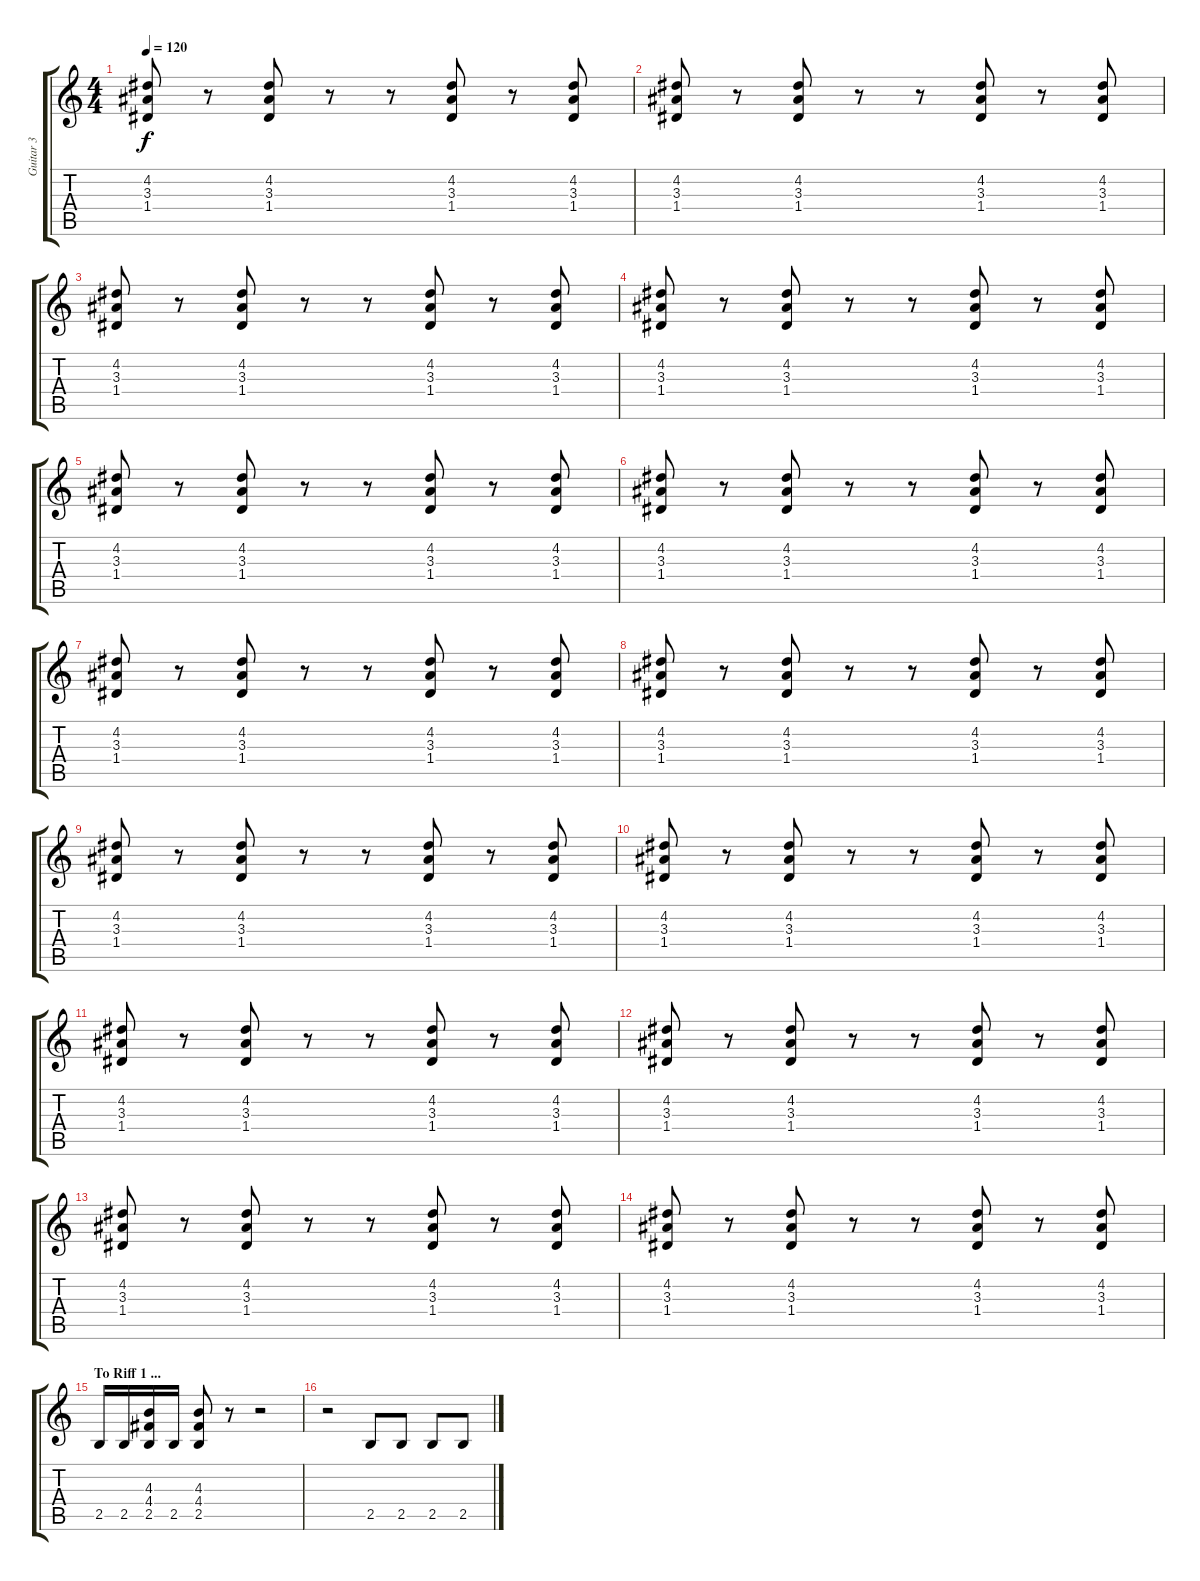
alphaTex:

\track ("Guitar 3" "Guitar 3") {instrument distortionguitar}
\staff {score tabs}
\tuning (E4 B3 G3 D3 A2 E2) {hide}
\ts (4 4)
\tempo 120
\clef g2
\ks c
(4.2 3.3 1.4).8{dy f} r.8 (4.2 3.3 1.4).8 r.8 r.8 (4.2 3.3 1.4).8 r.8 (4.2 3.3 1.4).8 |
(4.2 3.3 1.4).8 r.8 (4.2 3.3 1.4).8 r.8 r.8 (4.2 3.3 1.4).8 r.8 (4.2 3.3 1.4).8 |
(4.2 3.3 1.4).8 r.8 (4.2 3.3 1.4).8 r.8 r.8 (4.2 3.3 1.4).8 r.8 (4.2 3.3 1.4).8 |
(4.2 3.3 1.4).8 r.8 (4.2 3.3 1.4).8 r.8 r.8 (4.2 3.3 1.4).8 r.8 (4.2 3.3 1.4).8 |
(4.2 3.3 1.4).8 r.8 (4.2 3.3 1.4).8 r.8 r.8 (4.2 3.3 1.4).8 r.8 (4.2 3.3 1.4).8 |
(4.2 3.3 1.4).8 r.8 (4.2 3.3 1.4).8 r.8 r.8 (4.2 3.3 1.4).8 r.8 (4.2 3.3 1.4).8 |
(4.2 3.3 1.4).8 r.8 (4.2 3.3 1.4).8 r.8 r.8 (4.2 3.3 1.4).8 r.8 (4.2 3.3 1.4).8 |
(4.2 3.3 1.4).8 r.8 (4.2 3.3 1.4).8 r.8 r.8 (4.2 3.3 1.4).8 r.8 (4.2 3.3 1.4).8 |
(4.2 3.3 1.4).8 r.8 (4.2 3.3 1.4).8 r.8 r.8 (4.2 3.3 1.4).8 r.8 (4.2 3.3 1.4).8 |
(4.2 3.3 1.4).8 r.8 (4.2 3.3 1.4).8 r.8 r.8 (4.2 3.3 1.4).8 r.8 (4.2 3.3 1.4).8 |
(4.2 3.3 1.4).8 r.8 (4.2 3.3 1.4).8 r.8 r.8 (4.2 3.3 1.4).8 r.8 (4.2 3.3 1.4).8 |
(4.2 3.3 1.4).8 r.8 (4.2 3.3 1.4).8 r.8 r.8 (4.2 3.3 1.4).8 r.8 (4.2 3.3 1.4).8 |
(4.2 3.3 1.4).8 r.8 (4.2 3.3 1.4).8 r.8 r.8 (4.2 3.3 1.4).8 r.8 (4.2 3.3 1.4).8 |
(4.2 3.3 1.4).8 r.8 (4.2 3.3 1.4).8 r.8 r.8 (4.2 3.3 1.4).8 r.8 (4.2 3.3 1.4).8 |
\section ("" "To Riff 1 ...")
2.5.16 2.5.16 (4.3 4.4 2.5).16 2.5.16 (4.3 4.4 2.5).8 r.8 r.2 |
r.2 2.5.8 2.5.8 2.5.8 2.5.8
